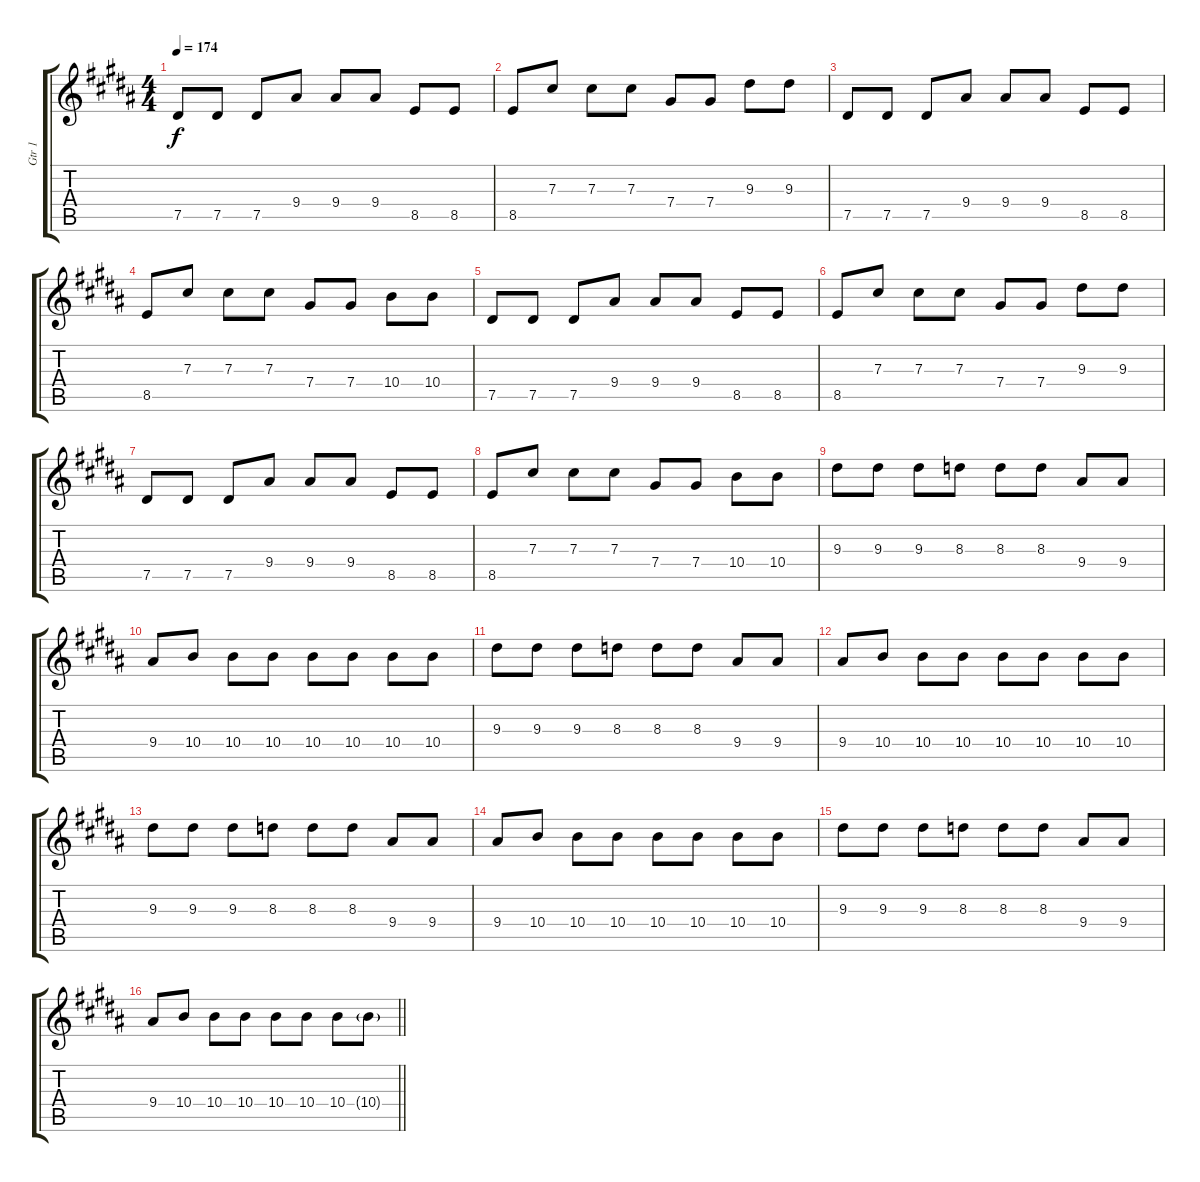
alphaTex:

\track ("Gtr 1" "Gtr 1") {instrument electricguitarjazz}
\staff {score tabs}
\tuning (Eb4 Bb3 Gb3 Db3 Ab2 Db2) {hide}
\ts (4 4)
\tempo 174
\clef g2
\ks g#minor
7.5.8{dy f} 7.5.8 7.5.8 9.4.8 9.4.8 9.4.8 8.5.8 8.5.8 |
8.5.8 7.3.8 7.3.8 7.3.8 7.4.8 7.4.8 9.3.8 9.3.8 |
7.5.8 7.5.8 7.5.8 9.4.8 9.4.8 9.4.8 8.5.8 8.5.8 |
8.5.8 7.3.8 7.3.8 7.3.8 7.4.8 7.4.8 10.4.8 10.4.8 |
7.5.8 7.5.8 7.5.8 9.4.8 9.4.8 9.4.8 8.5.8 8.5.8 |
8.5.8 7.3.8 7.3.8 7.3.8 7.4.8 7.4.8 9.3.8 9.3.8 |
7.5.8 7.5.8 7.5.8 9.4.8 9.4.8 9.4.8 8.5.8 8.5.8 |
8.5.8 7.3.8 7.3.8 7.3.8 7.4.8 7.4.8 10.4.8 10.4.8 |
9.3.8 9.3.8 9.3.8 8.3.8 8.3.8 8.3.8 9.4.8 9.4.8 |
9.4.8 10.4.8 10.4.8 10.4.8 10.4.8 10.4.8 10.4.8 10.4.8 |
9.3.8 9.3.8 9.3.8 8.3.8 8.3.8 8.3.8 9.4.8 9.4.8 |
9.4.8 10.4.8 10.4.8 10.4.8 10.4.8 10.4.8 10.4.8 10.4.8 |
9.3.8 9.3.8 9.3.8 8.3.8 8.3.8 8.3.8 9.4.8 9.4.8 |
9.4.8 10.4.8 10.4.8 10.4.8 10.4.8 10.4.8 10.4.8 10.4.8 |
9.3.8 9.3.8 9.3.8 8.3.8 8.3.8 8.3.8 9.4.8 9.4.8 |
\barLineRight lightlight
9.4.8 10.4.8 10.4.8 10.4.8 10.4.8 10.4.8 10.4.8 10.4{g}.8
